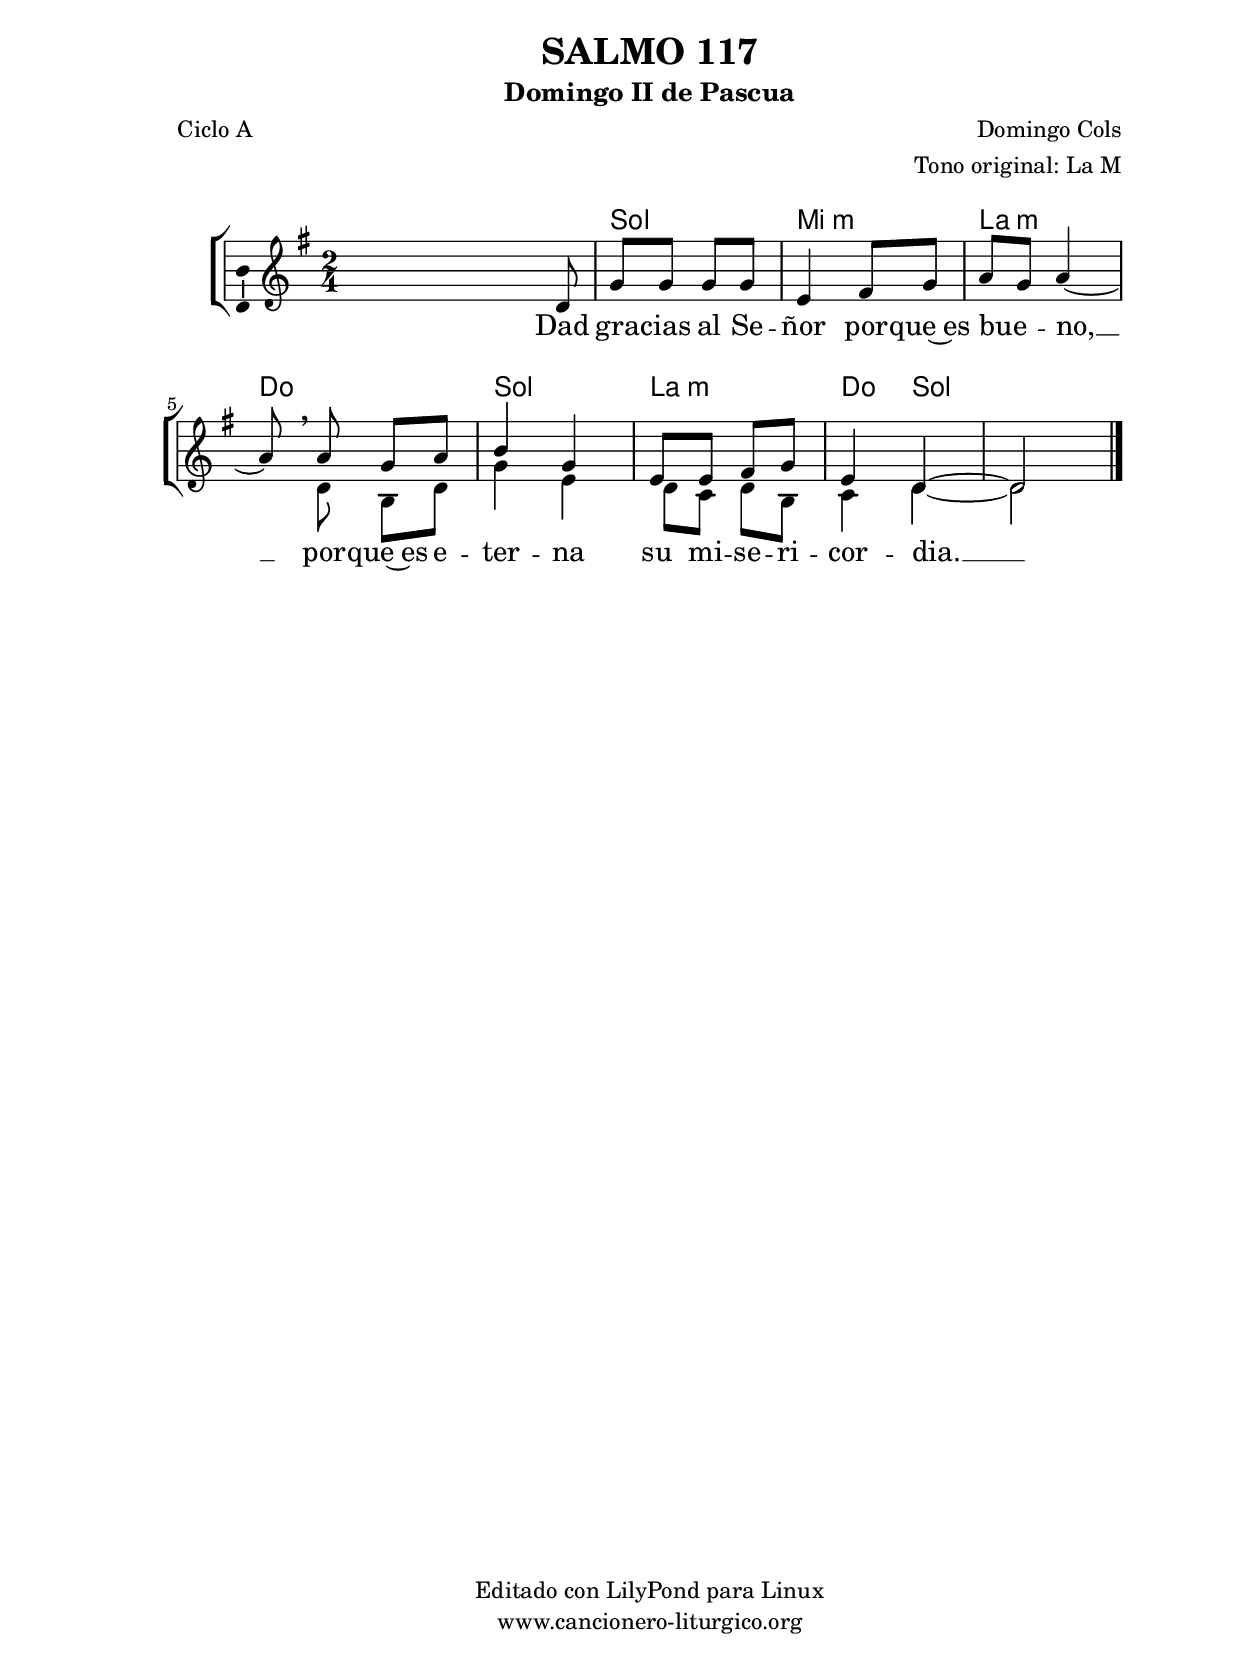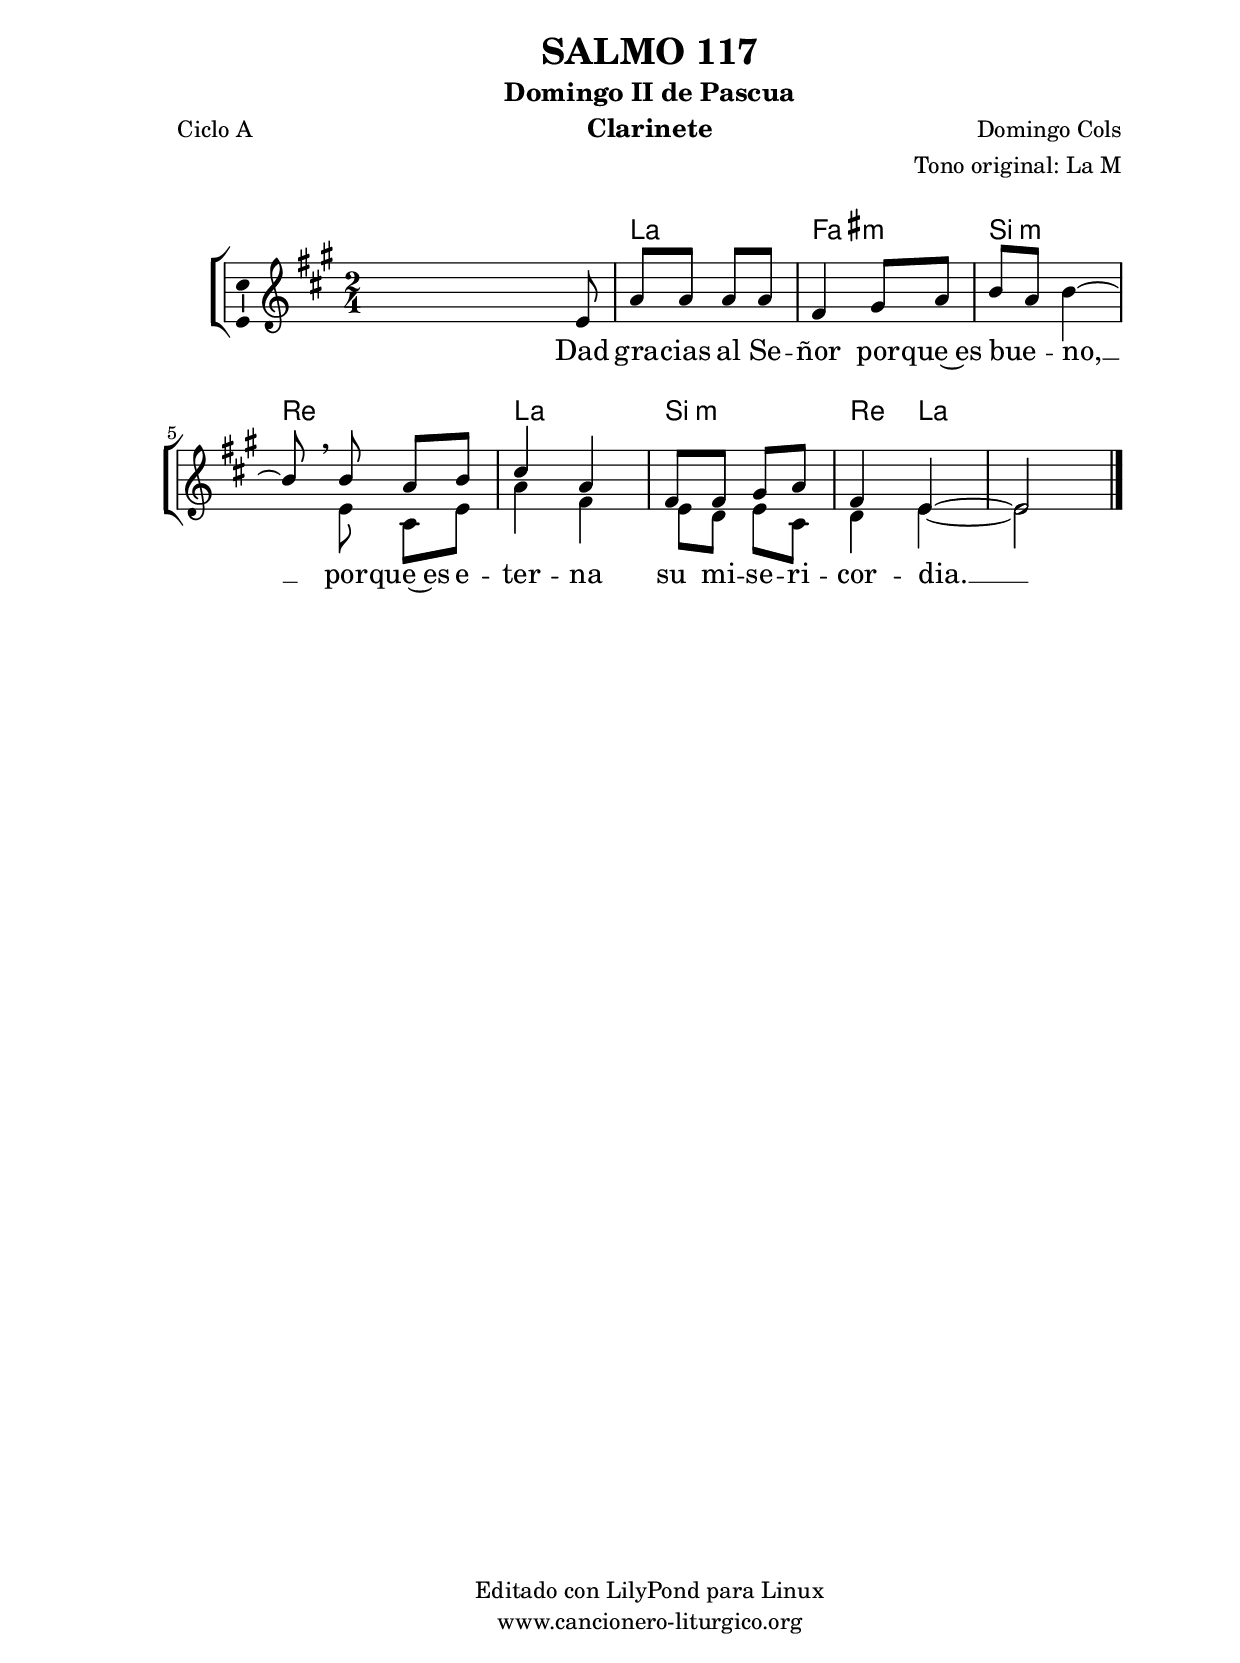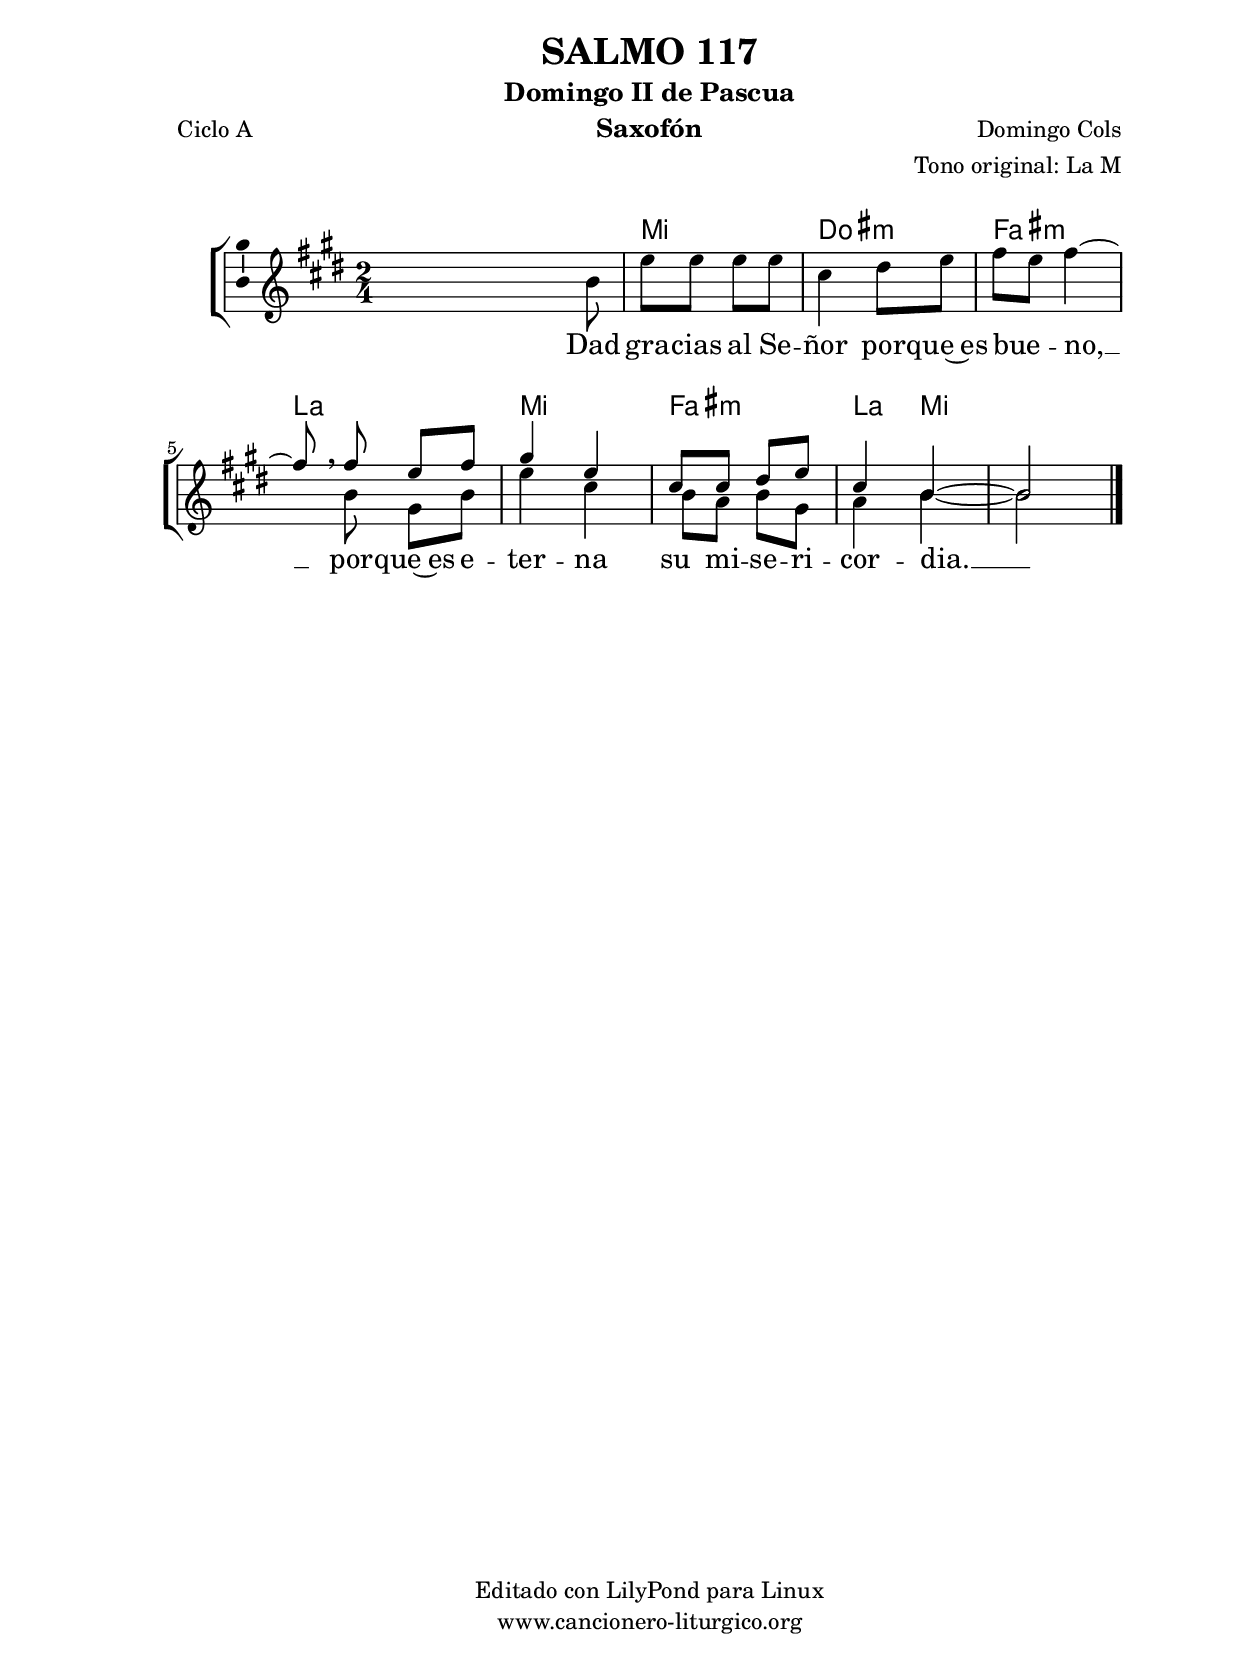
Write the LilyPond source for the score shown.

%
%para convertir .midi en .wav:
%timidity filename.midi -Ow -o finename.wav
%
%
%Para convertir de .wav a .mp3:
%lame -h -m j filename.wav
%
%
%para escuchar el midi:
%timidity nombrefichero.midi
%


%versión de lilypond para la que se ha escrito esta partitura:
\version "2.16.0"

	%Tamaño papel
	#(set-default-paper-size "a4")
	%Tamaño partitura
	#(set-global-staff-size 20)
	%No responde al pulsar sobre una nota
	#(ly:set-option 'point-and-click #f)

%parámetros del encabezamiento:
\header {
	title = "SALMO 117"
	subtitle = "Domingo II de Pascua"
	composer = "Domingo Cols"
	poet = "Ciclo A"
	meter = ""
	arranger = "Tono original: La M"
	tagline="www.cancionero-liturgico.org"
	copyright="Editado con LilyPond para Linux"
	}

%parámetros asociados al papel:
\paper  {
	oddHeaderMarkup = \markup {\fill-line { \on-the-fly #not-first-page \fromproperty #'header:title \on-the-fly #not-first-page \fromproperty #'header:composer }}
	evenHeaderMarkup = \markup {\fill-line { \fromproperty #'header:composer \fromproperty #'header:title }}
	#(set-paper-size "a4")
	print-page-number = ##f
	first-page-number = 1
	print-first-page-number = ##f
%	head-separation = 3.0 \cm
	top-margin = 2.0 \cm
	bottom-margin = 0.5\cm
%%%	bottom-margin = -1.0\cm
	left-margin = 3.0 \cm
	line-width = 16.0 \cm 
	indent = 8\mm
	interscoreline = 2.\mm
	between-system-space = 15\mm
%	para que las partituras no llenen la hoja:
	ragged-bottom = ##t
%	idem para la última hoja:
	ragged-last-bottom = ##f
%	para que las partituras llenen el ancho del papel:
	ragged-last = ##f
	after-title-space = 2.5 \cm
%page-count=1
%system-count=8

	%Flexible Vertical Spacing
%	markup-markup-spacing =
%	#'((basic-distance . 15) (minimum-distance . 15) (padding . 3))
	markup-system-spacing =
	#'((basic-distance . 15) (minimum-distance . 15) (padding . 3))
	system-system-spacing =
	#'((basic-distance . 15) (minimum-distance . 15) (padding . 3))
	score-system-spacing =
	#'((basic-distance . 15) (minimum-distance . 15) (padding . 5))
%	top-system-spacing = % header
%	#'((basic-distance . 8) (minimum-distance . 0) (padding . 3))
%	top-markup-spacing =
%	#'((basic-distance . 20) (minimum-distance . 20) (padding . 3))
	last-bottom-spacing = % footer
	#'((basic-distance . 5) (minimum-distance . 5) (padding . 3))
%	score-markup-spacing =
%	#'((basic-distance . 16) (minimum-distance . 13) (padding . 3))

	}


%parámetros que afectan a toda la partitura:
global =  {
	%clave de sol (G):
	\clef G
	%armadura:
	\transpose a g
	\key a \major
	\tempo 4=100
	\set Score.tempoHideNote = ##t
	}


acordes = {
	\italianChords
	\chordmode {
	\transpose a g
{

s2
a2 fis:m b:m d a b:m d4 a s2

	}
	}
}

melodia = 
	\transpose a g
{
	\relative c'{
	\time 2/4

s4 s8 e8
a8 a a a
fis4 gis8 a
b8 a b4~

<<
{
\voiceOne
b8 \breathe b8 a b
cis4 a
fis8 fis gis a
fis4 e~
e2
}
\new Voice {
\voiceTwo
s8 e8 cis e
a4 fis
e8 d e cis
d4 e~
e2
}
>>

	\bar "|."
	}
	}


texto = \lyricmode {
Dad gra -- cias al Se -- ñor por -- que~es bue -- _ no, __
por -- que~es e -- ter -- na su mi -- se -- ri -- cor -- dia. __
	}


acordesStaff = \context ChordNames = acordesStaff <<
	\set chordChanges = ##t
	\acordes
	>>


vozStaff = \context Voice = vozStaff
\with {\consists "Ambitus_engraver"}
<<
%	\set Staff.instrumentName = ""
%	\set Staff.shortInstrumentName = ""
%	\set Staff.midiInstrument = #"clarinet"
%	\set Staff.midiInstrument = #"cello"
%	\set Staff.midiInstrument = #"flute"
	\set Staff.midiInstrument = #"electric guitar (jazz)"
%	\set Staff.midiInstrument = #"english horn"
%	\set Staff.midiInstrument = #"violin"
%	\set Staff.midiInstrument = #"glockenspiel"
	\set Staff.midiMinimumVolume = #0.7
	\set Staff.midiMaximumVolume = #0.9
	\global
	\melodia
	>>


textoStaff = \context Lyrics = textoStaff <<
	\lyricsto vozStaff \texto
	>>

\book {
	\score {
		\context ChoirStaff {
			\override StaffGroup.SystemStartBracket #'collapse-height = #1
			\override Score.SystemStartBar #'collapse-height = #1
			<<
			\acordesStaff
			\vozStaff
			\textoStaff
			>>
			}
		\layout {
	    		\context {
				\Lyrics
				\override LyricText #'font-size = #2
				}
	   		 \context {
				\Score
				%fontSize = #3
				\override StaffSymbol #'staff-space = #(magstep +3)
				%\override Beam #'thickness = #0.55
				%\override SpacingSpanner #'spacing-increment = #1.0
				%\override Slur #'height-limit = #1.5
				}
			}
		}
	\score {
		\unfoldRepeats
		\context ChoirStaff {
			<<
			\acordesStaff
			\vozStaff
			>>
			}
		\midi {
	  		\context {
	  			\Score
				tempoWholesPerMinute = #(ly:make-moment 70 4)
				}
			}
		}
	}

%Partitura para clarinete
#(define output-suffix "C")
\book {
	\header{
		instrument = "Clarinete"
		}
	\score {
		\context ChoirStaff {
			\override StaffGroup.SystemStartBracket #'collapse-height = #1
			\override Score.SystemStartBar #'collapse-height = #1
\transpose c d
			<<
			\acordesStaff
			\vozStaff
			\textoStaff
			>>
			}
		\layout {
	    		\context {
				\Lyrics
				\override LyricText #'font-size = #2
				}
	   		 \context {
				\Score
				%fontSize = #3
				\override StaffSymbol #'staff-space = #(magstep +3)
				%\override Beam #'thickness = #0.55
				%\override SpacingSpanner #'spacing-increment = #1.0
				%\override Slur #'height-limit = #1.5
				}
			}
		}
	}

%Partitura para saxofón
#(define output-suffix "S")
\book {
	\header{
		instrument = "Saxofón"
		}
	\score {
		\context ChoirStaff {
			\override StaffGroup.SystemStartBracket #'collapse-height = #1
			\override Score.SystemStartBar #'collapse-height = #1
\transpose c a
			<<
			\acordesStaff
			\vozStaff
			\textoStaff
			>>
			}
		\layout {
	    		\context {
				\Lyrics
				\override LyricText #'font-size = #2
				}
	   		 \context {
				\Score
				%fontSize = #3
				\override StaffSymbol #'staff-space = #(magstep +3)
				%\override Beam #'thickness = #0.55
				%\override SpacingSpanner #'spacing-increment = #1.0
				%\override Slur #'height-limit = #1.5
				}
			}
		}
	}

